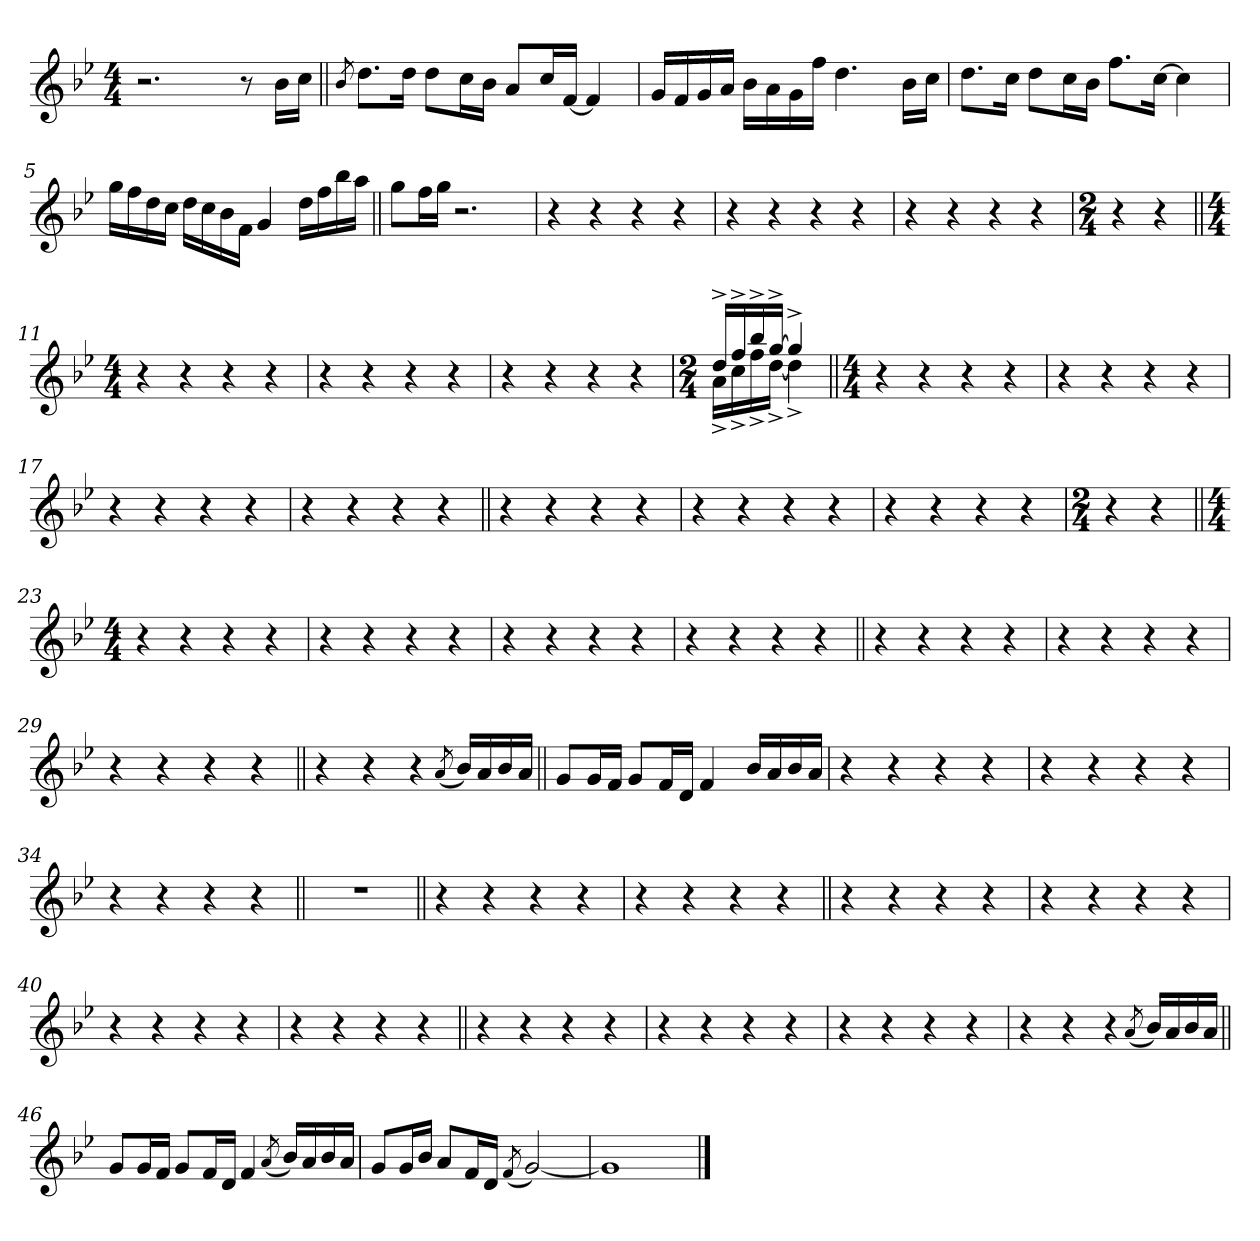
**kern
*part1
*staff1
!!LO:PB:g=z
*clefG2
*k[b-e-]
*B-:
*M4/4
*MM60
=1
2.r
8r
16b-i\LL
16cci\JJ
=2||
8qb-i/
8.ddi\L
16ddi\Jk
8ddi\L
16cci\L
16b-i\JJ
8ai/L
16cci/L
[<16fi/JJ
4fi/]
=3
16gi/LL
16fi/
16gi/
16ai/JJ
16b-i\LL
16ai\
16gi\
16ffi\JJ
4.ddi\
16b-i\LL
16cci\JJ
=4
8.ddi\L
16cci\Jk
8ddi\L
16cci\L
16b-i\JJ
8.ffi\L
[>16cci\Jk
4cci\]
!!LO:LB:g=z
=5
16ggi\LL
16ffi\
16ddi\
16cci\JJ
16ddi\LL
16cci\
16b-i\
16fi\JJ
4gi/
16ddi\LL
16ffi\
16bb-i\
16aai\JJ
=6||
8ggi\L
16ffi\L
16ggi\JJ
2.r
=7
4r
4r
4r
4r
=8
4r
4r
4r
4r
=9
4r
4r
4r
4r
!!LO:LB:g=z
=10
*M2/4
4r
4r
=11||
*M4/4
4r
4r
4r
4r
=12
4r
4r
4r
4r
=13
4r
4r
4r
4r
=14
*M2/4
*^
16dd^i/LL	16a^i\LL
16ff^i/	16cc^i\
16bb-^i/	16ff^i\
[>16gg^i/JJ	[<16dd^i\JJ
4gg^i/]	4dd^i\]
*v	*v
=15||
*M4/4
4r
4r
4r
4r
!!LO:LB:g=z
=16
4r
4r
4r
4r
=17
4r
4r
4r
4r
=18
4r
4r
4r
4r
=19||
4r
4r
4r
4r
=20
4r
4r
4r
4r
=21
4r
4r
4r
4r
!!LO:LB:g=z
=22
*M2/4
4r
4r
=23||
*M4/4
4r
4r
4r
4r
=24
4r
4r
4r
4r
=25
4r
4r
4r
4r
=26
4r
4r
4r
4r
=27||
4r
4r
4r
4r
!!LO:LB:g=z
=28
4r
4r
4r
4r
=29
4r
4r
4r
4r
=30||
4r
4r
4r
(8qai/
16b-i/LL)
16ai/
16b-i/
16ai/JJ
=31||
8gi/L
16gi/L
16fi/JJ
8gi/L
16fi/L
16di/JJ
4fi/
16b-i/LL
16ai/
16b-i/
16ai/JJ
=32
4r
4r
4r
4r
!!LO:LB:g=z
=33
4r
4r
4r
4r
=34
4r
4r
4r
4r
=35||
1r
=36||
4r
4r
4r
4r
=37
4r
4r
4r
4r
=38||
4r
4r
4r
4r
!!LO:LB:g=z
=39
4r
4r
4r
4r
=40
4r
4r
4r
4r
=41
4r
4r
4r
4r
=42||
4r
4r
4r
4r
=43
4r
4r
4r
4r
=44
4r
4r
4r
4r
!!LO:LB:g=z
=45
4r
4r
4r
(8qai/
16b-i/LL)
16ai/
16b-i/
16ai/JJ
=46||
8gi/L
16gi/L
16fi/JJ
8gi/L
16fi/L
16di/JJ
4fi/
(8qai/
16b-i/LL)
16ai/
16b-i/
16ai/JJ
=47
8gi/L
16gi/L
16b-i/JJ
8ai/L
16fi/L
16di/JJ
(8qfi/
[<2gi/)
=48
1gi]
==
*-
